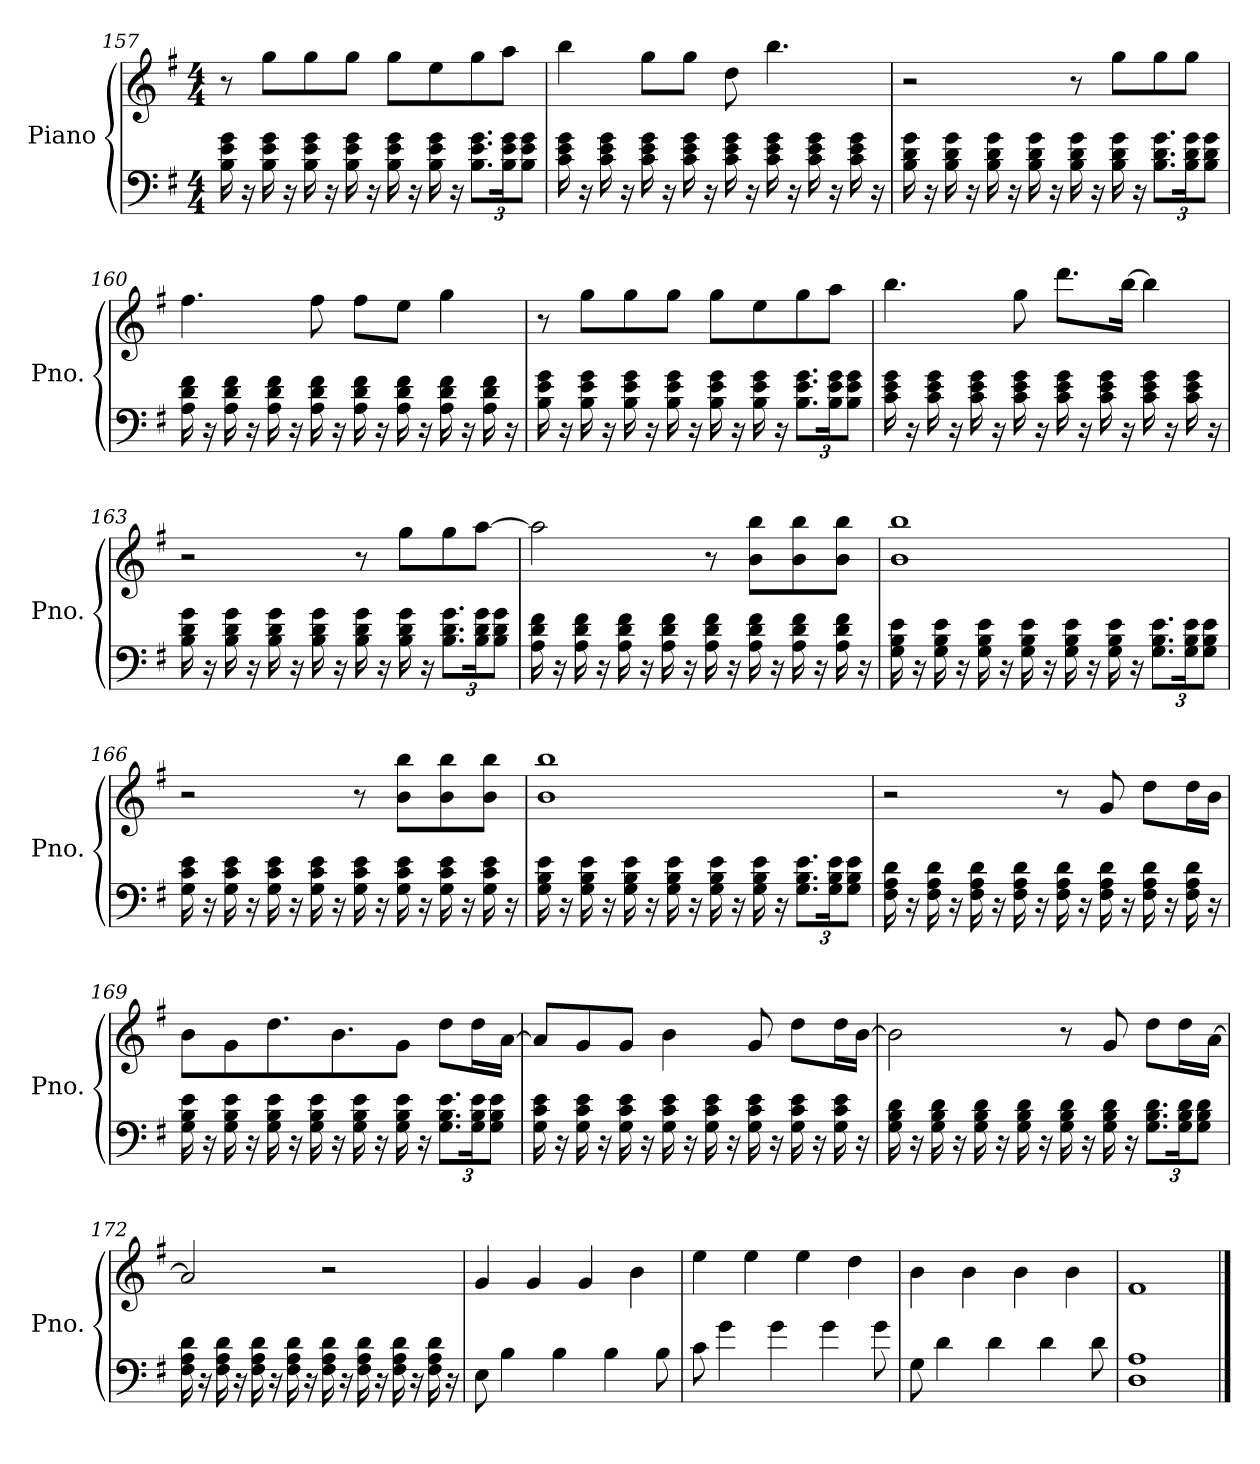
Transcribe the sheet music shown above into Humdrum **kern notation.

**kern	**kern
*part1	*part1
*staff2	*staff1
*I"Piano	*
*I'Pno.	*
*clefF4	*clefG2
*k[f#]	*k[f#]
*M4/4	*M4/4
=157	=157
16B\ 16e\ 16g\	8r
16r	.
16B\ 16e\ 16g\	8gg\L
16r	.
16B\ 16e\ 16g\	8gg\
16r	.
16B\ 16e\ 16g\	8gg\J
16r	.
16B\ 16e\ 16g\	8gg\L
16r	.
16B\ 16e\ 16g\	8ee\
16r	.
*Xbrackettup	*
12.B\ 12.e\ 12.g\L	8gg\
24B\ 24e\ 24g\K	8aa\J
12B\ 12e\ 12g\J	.
!!LO:LB:g=z
=158	=158
16c\ 16e\ 16g\	4bb\
16r	.
16c\ 16e\ 16g\	.
16r	.
16c\ 16e\ 16g\	8gg\L
16r	.
16c\ 16e\ 16g\	8gg\J
16r	.
16c\ 16e\ 16g\	8dd\
16r	.
16c\ 16e\ 16g\	4.bb\
16r	.
16c\ 16e\ 16g\	.
16r	.
16c\ 16e\ 16g\	.
16r	.
=159	=159
16B\ 16d\ 16g\	2r
16r	.
16B\ 16d\ 16g\	.
16r	.
16B\ 16d\ 16g\	.
16r	.
16B\ 16d\ 16g\	.
16r	.
16B\ 16d\ 16g\	8r
16r	.
16B\ 16d\ 16g\	8gg\L
16r	.
12.B\ 12.d\ 12.g\L	8gg\
24B\ 24d\ 24g\K	8gg\J
12B\ 12d\ 12g\J	.
=160	=160
16A\ 16d\ 16f#\	4.ff#\
16r	.
16A\ 16d\ 16f#\	.
16r	.
16A\ 16d\ 16f#\	.
16r	.
16A\ 16d\ 16f#\	8ff#\
16r	.
16A\ 16d\ 16f#\	8ff#\L
16r	.
16A\ 16d\ 16f#\	8ee\J
16r	.
16A\ 16d\ 16f#\	4gg\
16r	.
16A\ 16d\ 16f#\	.
16r	.
!!LO:LB:g=z
=161	=161
16B\ 16e\ 16g\	8r
16r	.
16B\ 16e\ 16g\	8gg\L
16r	.
16B\ 16e\ 16g\	8gg\
16r	.
16B\ 16e\ 16g\	8gg\J
16r	.
16B\ 16e\ 16g\	8gg\L
16r	.
16B\ 16e\ 16g\	8ee\
16r	.
12.B\ 12.e\ 12.g\L	8gg\
24B\ 24e\ 24g\K	8aa\J
12B\ 12e\ 12g\J	.
=162	=162
16c\ 16e\ 16g\	4.bb\
16r	.
16c\ 16e\ 16g\	.
16r	.
16c\ 16e\ 16g\	.
16r	.
16c\ 16e\ 16g\	8gg\
16r	.
16c\ 16e\ 16g\	8.ddd\L
16r	.
16c\ 16e\ 16g\	.
16r	[16bb\Jk
16c\ 16e\ 16g\	4bb\]
16r	.
16c\ 16e\ 16g\	.
16r	.
!!LO:LB:g=z
=163	=163
16B\ 16d\ 16g\	2r
16r	.
16B\ 16d\ 16g\	.
16r	.
16B\ 16d\ 16g\	.
16r	.
16B\ 16d\ 16g\	.
16r	.
16B\ 16d\ 16g\	8r
16r	.
16B\ 16d\ 16g\	8gg\L
16r	.
12.B\ 12.d\ 12.g\L	8gg\
24B\ 24d\ 24g\K	[8aa\J
12B\ 12d\ 12g\J	.
=164	=164
16A\ 16d\ 16f#\	2aa\]
16r	.
16A\ 16d\ 16f#\	.
16r	.
16A\ 16d\ 16f#\	.
16r	.
16A\ 16d\ 16f#\	.
16r	.
16A\ 16d\ 16f#\	8r
16r	.
16A\ 16d\ 16f#\	8b\ 8bb\L
16r	.
16A\ 16d\ 16f#\	8b\ 8bb\
16r	.
16A\ 16d\ 16f#\	8b\ 8bb\J
16r	.
=165	=165
16G\ 16B\ 16e\	1b 1bb
16r	.
16G\ 16B\ 16e\	.
16r	.
16G\ 16B\ 16e\	.
16r	.
16G\ 16B\ 16e\	.
16r	.
16G\ 16B\ 16e\	.
16r	.
16G\ 16B\ 16e\	.
16r	.
12.G\ 12.B\ 12.e\L	.
24G\ 24B\ 24e\K	.
12G\ 12B\ 12e\J	.
!!LO:LB:g=z
=166	=166
16G\ 16c\ 16e\	2r
16r	.
16G\ 16c\ 16e\	.
16r	.
16G\ 16c\ 16e\	.
16r	.
16G\ 16c\ 16e\	.
16r	.
16G\ 16c\ 16e\	8r
16r	.
16G\ 16c\ 16e\	8b\ 8bb\L
16r	.
16G\ 16c\ 16e\	8b\ 8bb\
16r	.
16G\ 16c\ 16e\	8b\ 8bb\J
16r	.
=167	=167
16G\ 16B\ 16e\	1b 1bb
16r	.
16G\ 16B\ 16e\	.
16r	.
16G\ 16B\ 16e\	.
16r	.
16G\ 16B\ 16e\	.
16r	.
16G\ 16B\ 16e\	.
16r	.
16G\ 16B\ 16e\	.
16r	.
12.G\ 12.B\ 12.e\L	.
24G\ 24B\ 24e\K	.
12G\ 12B\ 12e\J	.
=168	=168
16F#\ 16A\ 16d\	2r
16r	.
16F#\ 16A\ 16d\	.
16r	.
16F#\ 16A\ 16d\	.
16r	.
16F#\ 16A\ 16d\	.
16r	.
16F#\ 16A\ 16d\	8r
16r	.
16F#\ 16A\ 16d\	8g/
16r	.
16F#\ 16A\ 16d\	8dd\L
16r	.
16F#\ 16A\ 16d\	16dd\L
16r	16b\JJ
!!LO:PB:g=z
=169	=169
16G\ 16B\ 16e\	8b\L
16r	.
16G\ 16B\ 16e\	8g\
16r	.
16G\ 16B\ 16e\	8.dd\
16r	.
16G\ 16B\ 16e\	.
16r	8.b\
16G\ 16B\ 16e\	.
16r	.
16G\ 16B\ 16e\	8g\J
16r	.
12.G\ 12.B\ 12.e\L	8dd\L
24G\ 24B\ 24e\K	16dd\L
12G\ 12B\ 12e\J	.
.	[16a\JJ
=170	=170
16G\ 16c\ 16e\	8a/L]
16r	.
16G\ 16c\ 16e\	8g/
16r	.
16G\ 16c\ 16e\	8g/J
16r	.
16G\ 16c\ 16e\	4b\
16r	.
16G\ 16c\ 16e\	.
16r	.
16G\ 16c\ 16e\	8g/
16r	.
16G\ 16c\ 16e\	8dd\L
16r	.
16G\ 16c\ 16e\	16dd\L
16r	[16b\JJ
=171	=171
16G\ 16B\ 16d\	2b\]
16r	.
16G\ 16B\ 16d\	.
16r	.
16G\ 16B\ 16d\	.
16r	.
16G\ 16B\ 16d\	.
16r	.
16G\ 16B\ 16d\	8r
16r	.
16G\ 16B\ 16d\	8g/
16r	.
12.G\ 12.B\ 12.d\L	8dd\L
24G\ 24B\ 24d\K	16dd\L
12G\ 12B\ 12d\J	.
.	[16a\JJ
!!LO:LB:g=z
=172	=172
16F#\ 16A\ 16d\	2a/]
16r	.
16F#\ 16A\ 16d\	.
16r	.
16F#\ 16A\ 16d\	.
16r	.
16F#\ 16A\ 16d\	.
16r	.
16F#\ 16A\ 16d\	2r
16r	.
16F#\ 16A\ 16d\	.
16r	.
16F#\ 16A\ 16d\	.
16r	.
16F#\ 16A\ 16d\	.
16r	.
=173	=173
8E\	4g/
4B\	.
.	4g/
4B\	.
.	4g/
4B\	.
.	4b\
8B\	.
=174	=174
8c\	4ee\
4g\	.
.	4ee\
4g\	.
.	4ee\
4g\	.
.	4dd\
8g\	.
=175	=175
8G\	4b\
4d\	.
.	4b\
4d\	.
.	4b\
4d\	.
.	4b\
8d\	.
=176	=176
1D 1A	1f#
==	==
*-	*-
